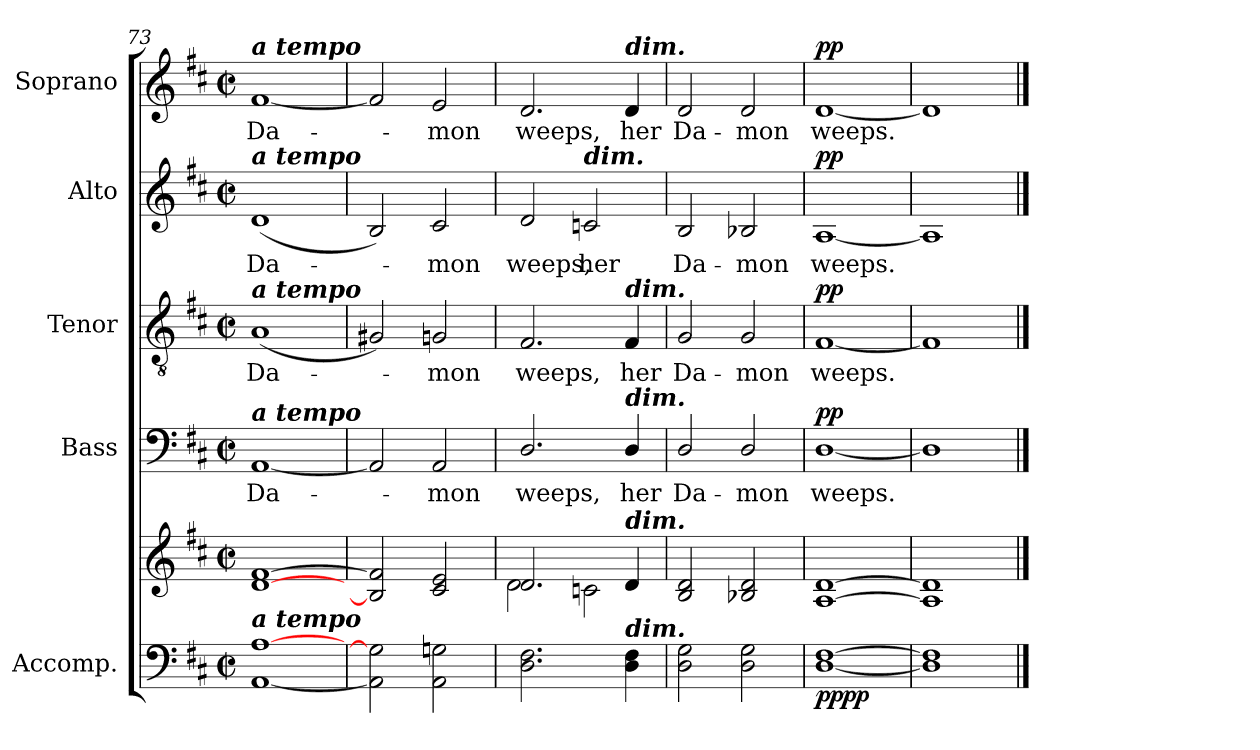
**kern	**kern	**dynam	**kern	**text	**dynam	**kern	**text	**dynam	**kern	**text	**dynam	**kern	**text	**dynam
*part5	*part5	*part5	*part4	*part4	*part4	*part3	*part3	*part3	*part2	*part2	*part2	*part1	*part1	*part1
*staff6	*staff5	*staff5/6	*staff4	*staff4	*staff4	*staff3	*staff3	*staff3	*staff2	*staff2	*staff2	*staff1	*staff1	*staff1
*I"Accomp.	*	*	*I"Bass	*	*	*I"Tenor	*	*	*I"Alto	*	*	*I"Soprano	*	*
*	*	*	*I'B	*	*	*I'T	*	*	*I'A	*	*	*I'S	*	*
*clefF4	*clefG2	*	*clefF4	*	*	*clefGv2	*	*	*clefG2	*	*	*clefG2	*	*
*k[f#c#]	*k[f#c#]	*	*k[f#c#]	*	*	*k[f#c#]	*	*	*k[f#c#]	*	*	*k[f#c#]	*	*
*D:	*D:	*	*D:	*	*	*D:	*	*	*D:	*	*	*D:	*	*
*M2/2	*M2/2	*	*M2/2	*	*	*M2/2	*	*	*M2/2	*	*	*M2/2	*	*
*met(c|)	*met(c|)	*	*met(c|)	*	*	*met(c|)	*	*	*met(c|)	*	*	*met(c|)	*	*
=73	=73	=73	=73	=73	=73	=73	=73	=73	=73	=73	=73	=73	=73	=73
*	*^	*	*	*	*	*	*	*	*	*	*	*	*	*
!	!	!	!	!	!	!	!	!	!	!	!	!	!LO:TX:a:Bi:t=a tempo	!	!
!	!	!	!	!	!	!	!	!	!	!LO:TX:a:Bi:t=a tempo	!	!	!	!	!
!	!	!	!	!	!	!	!LO:TX:a:Bi:t=a tempo	!	!	!	!	!	!	!	!
!	!	!	!	!LO:TX:a:Bi:t=a tempo	!	!	!	!	!	!	!	!	!	!	!
!LO:TX:a:Bi:t=a tempo	!	!	!	!	!	!	!	!	!	!	!	!	!	!	!
!	!	!	!	!	!LO:LY:b	!	!	!LO:LY:b	!	!	!LO:LY:b	!	!	!LO:LY:b	!
[1AA [1A	[1d/ [1f#/	1ryy	.	[1AA	Da-	.	(<1A	Da-	.	(<1d	Da-	.	[1f#	Da-	.
=74	=74	=74	=74	=74	=74	=74	=74	=74	=74	=74	=74	=74	=74	=74	=74
2AA] 2G#]	2B/] 2f#/]	1ryy	.	2AA]	.	.	2G#X)	.	.	2B)	.	.	2f#]	.	.
!	!	!	!	!	!LO:LY:b	!	!	!LO:LY:b	!	!	!LO:LY:b	!	!	!LO:LY:b	!
2AA 2Gn	2c#/ 2e/	.	.	2AA	mon	.	2Gn	mon	.	2c#	mon	.	2e	mon	.
=75	=75	=75	=75	=75	=75	=75	=75	=75	=75	=75	=75	=75	=75	=75	=75
!	!	!	!	!	!LO:LY:b	!	!	!LO:LY:b	!	!	!LO:LY:b	!	!	!LO:LY:b	!
2.D\ 2.F#\	2.d/	2d\	.	2.D/	weeps,	.	2.F#	weeps,	.	2d	weeps,	.	2.d	weeps,	.
!	!	!	!	!	!	!	!	!	!	!LO:TX:a:Bi:t=dim.	!	!	!	!	!
!	!	!	!	!	!	!	!	!	!	!	!LO:LY:b	!	!	!	!
.	.	2cn\	.	.	.	.	.	.	.	2cn	her	.	.	.	.
!	!	!	!	!	!	!	!	!	!	!	!	!	!LO:TX:a:Bi:t=dim.	!	!
!	!	!	!	!	!	!	!LO:TX:a:Bi:t=dim.	!	!	!	!	!	!	!	!
!	!	!	!	!LO:TX:a:Bi:t=dim.	!	!	!	!	!	!	!	!	!	!	!
!	!LO:TX:a:Bi:t=dim.	!	!	!	!	!	!	!	!	!	!	!	!	!	!
!LO:TX:a:Bi:t=dim.	!	!	!	!	!	!	!	!	!	!	!	!	!	!	!
!	!	!	!	!	!LO:LY:b	!	!	!LO:LY:b	!	!	!	!	!	!LO:LY:b	!
4D\ 4F#\	4d/	.	.	4D/	her	.	4F#	her	.	.	.	.	4d	her	.
=76	=76	=76	=76	=76	=76	=76	=76	=76	=76	=76	=76	=76	=76	=76	=76
!	!	!	!	!	!LO:LY:b	!	!	!LO:LY:b	!	!	!LO:LY:b	!	!	!LO:LY:b	!
2D\ 2G\	2B/ 2d/	1ryy	.	2D/	Da-	.	2G	Da-	.	2B	Da-	.	2d	Da-	.
!	!	!	!	!	!LO:LY:b	!	!	!LO:LY:b	!	!	!LO:LY:b	!	!	!LO:LY:b	!
2D\ 2G\	2B-X/ 2d/	.	.	2D/	-mon	.	2G	-mon	.	2B-X	-mon	.	2d	-mon	.
=77	=77	=77	=77	=77	=77	=77	=77	=77	=77	=77	=77	=77	=77	=77	=77
!	!	!	!LO:DY:b=2	!	!LO:LY:b	!	!	!LO:LY:b	!	!	!LO:LY:b	!	!	!LO:LY:b	!
!	!	!	!LO:DY:n=1:b	!	!	!LO:DY:b	!	!	!LO:DY:b	!	!	!LO:DY:b	!	!	!LO:DY:b
[1D/ [1F#/	[1A/ [1d/	1ryy	pp pp	[1D/	weeps.	pp	[1F#	weeps.	pp	[1A	weeps.	pp	[1d	weeps.	pp
=78	=78	=78	=78	=78	=78	=78	=78	=78	=78	=78	=78	=78	=78	=78	=78
1D] 1F#]	1A/] 1d/]	1ryy	.	1D]	.	.	1F#]	.	.	1A]	.	.	1d]	.	.
*	*v	*v	*	*	*	*	*	*	*	*	*	*	*	*	*
==	==	==	==	==	==	==	==	==	==	==	==	==	==	==
*-	*-	*-	*-	*-	*-	*-	*-	*-	*-	*-	*-	*-	*-	*-
